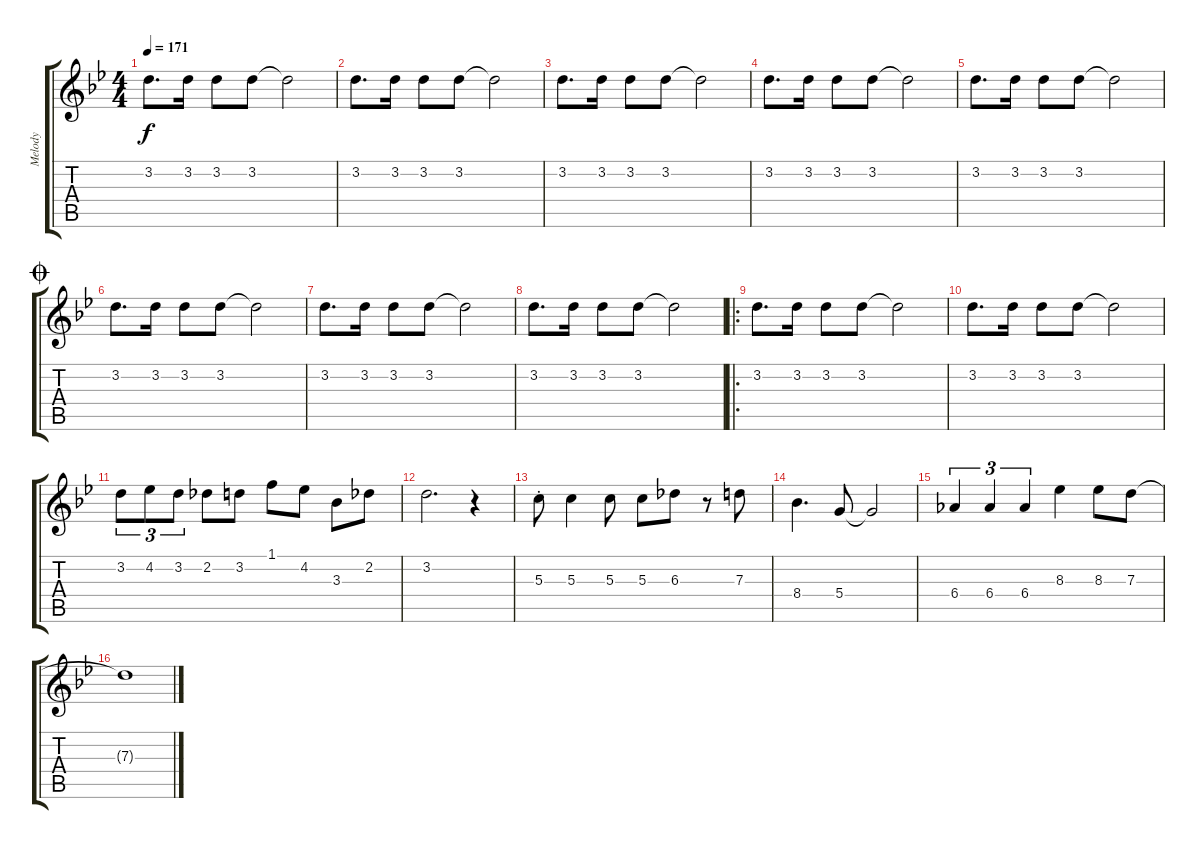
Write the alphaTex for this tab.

\track ("Melody" "Melody") {instrument acousticguitarnylon}
\staff {score tabs}
\tuning (E4 B3 G3 D3 A2 E2) {hide}
\ts (4 4)
\tempo 171
\clef g2
\ks bb
3.2.8{d dy f instrument acousticguitarnylon} 3.2.16 3.2.8 3.2.8 3.2{t}.2 |
3.2.8{d} 3.2.16 3.2.8 3.2.8 3.2{t}.2 |
3.2.8{d} 3.2.16 3.2.8 3.2.8 3.2{t}.2 |
3.2.8{d} 3.2.16 3.2.8 3.2.8 3.2{t}.2 |
3.2.8{d} 3.2.16 3.2.8 3.2.8 3.2{t}.2 |
\jump coda
3.2.8{d} 3.2.16 3.2.8 3.2.8 3.2{t}.2 |
3.2.8{d} 3.2.16 3.2.8 3.2.8 3.2{t}.2 |
3.2.8{d} 3.2.16 3.2.8 3.2.8 3.2{t}.2 |
\ro
3.2.8{d} 3.2.16 3.2.8 3.2.8 3.2{t}.2 |
3.2.8{d} 3.2.16 3.2.8 3.2.8 3.2{t}.2 |
3.2.8{tu (3 2)} 4.2.8{tu (3 2)} 3.2.8{tu (3 2)} 2.2.8 3.2.8 1.1.8 4.2.8 3.3.8 2.2.8 |
3.2.2{d} r.4 |
5.3{st}.8 5.3.4 5.3.8 5.3.8 6.3.8 r.8 7.3.8 |
8.4.4{d} 5.4.8 5.4{t}.2 |
6.4.4{tu (3 2)} 6.4.4{tu (3 2)} 6.4.4{tu (3 2)} 8.3.4 8.3.8 7.3.8 |
7.3{t}.1
